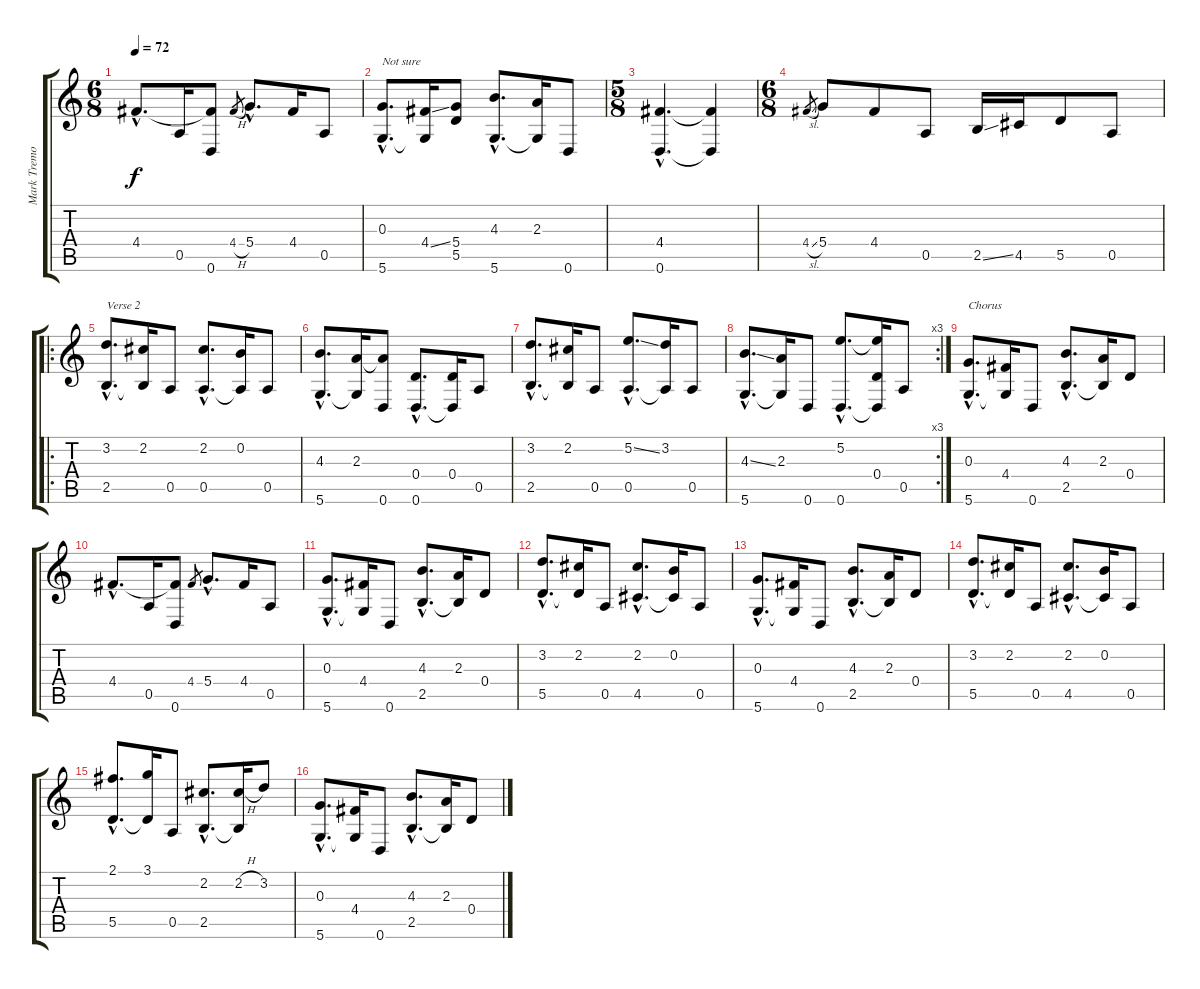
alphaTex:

\track ("Mark Tremonti" "Mark Tremo") {instrument acousticguitarsteel}
\staff {score tabs}
\tuning (E4 B3 G3 D3 A2 D2) {hide}
\ts (6 8)
\tempo 72
\clef g2
\ks c
4.4{hac}.8{d dy f} 0.5.16 (4.4{t} 0.6).8 4.4{h}.8{gr} 5.4{hac}.8{d} 4.4.16 0.5.8 |
(0.3{hac} 5.6{hac}).8{d txt "Not sure"} (4.4{ss} 5.6{t}).16 (5.4 5.5).8 (4.3{hac} 5.6{hac}).8{d} (2.3 5.6{t}).16 0.6.8 |
\ts (5 8)
(4.4{hac} 0.6{hac}).4{d} (4.4{t} 0.6{t}).4 |
\ts (6 8)
4.4{sl}.8{gr} 5.4.8 4.4.8 0.5.8 2.5{ss}.16 4.5.16 5.5.8 0.5.8 |
\ro
(3.2{hac} 2.5{hac}).8{d txt "Verse 2"} (2.2 2.5{t}).16 0.5.8 (2.2{hac} 0.5{hac}).8{d} (0.2 0.5{t}).16 0.5.8 |
(4.3{hac} 5.6{hac}).8{d} (2.3 5.6{t}).16 (2.3{t} 0.6).8 (0.4{hac} 0.6{hac}).8{d} (0.4 0.6{t}).16 0.5.8 |
(3.2{hac} 2.5{hac}).8{d} (2.2 2.5{t}).16 0.5.8 (5.2{ss hac} 0.5{hac}).8{d} (3.2 0.5{t}).16 0.5.8 |
\rc 3
(4.3{ss hac} 5.6{hac}).8{d} (2.3 5.6{t}).16 0.6.8 (5.2{hac} 0.6{hac}).8{d} (5.2{t} 0.4 0.6{t}).16 0.5.8 |
(0.3{hac} 5.6{hac}).8{d txt "Chorus"} (4.4 5.6{t}).16 0.6.8 (4.3{hac} 2.5{hac}).8{d} (2.3 2.5{t}).16 0.4.8 |
4.4{hac}.8{d} 0.5.16 (4.4{t} 0.6).8 4.4.8{gr} 5.4{hac}.8{d} 4.4.16 0.5.8 |
(0.3{hac} 5.6{hac}).8{d} (4.4 5.6{t}).16 0.6.8 (4.3{hac} 2.5{hac}).8{d} (2.3 2.5{t}).16 0.4.8 |
(3.2{hac} 5.5{hac}).8{d} (2.2 5.5{t}).16 0.5.8 (2.2{hac} 4.5{hac}).8{d} (0.2 4.5{t}).16 0.5.8 |
(0.3{hac} 5.6{hac}).8{d} (4.4 5.6{t}).16 0.6.8 (4.3{hac} 2.5{hac}).8{d} (2.3 2.5{t}).16 0.4.8 |
(3.2{hac} 5.5{hac}).8{d} (2.2 5.5{t}).16 0.5.8 (2.2{hac} 4.5{hac}).8{d} (0.2 4.5{t}).16 0.5.8 |
(2.1{hac} 5.5{hac}).8{d} (3.1 5.5{t}).16 0.5.8 (2.2{hac} 2.5{hac}).8{d} (2.2{h} 2.5{t}).16 3.2.8 |
(0.3{hac} 5.6{hac}).8{d} (4.4 5.6{t}).16 0.6.8 (4.3{hac} 2.5{hac}).8{d} (2.3 2.5{t}).16 0.4.8
